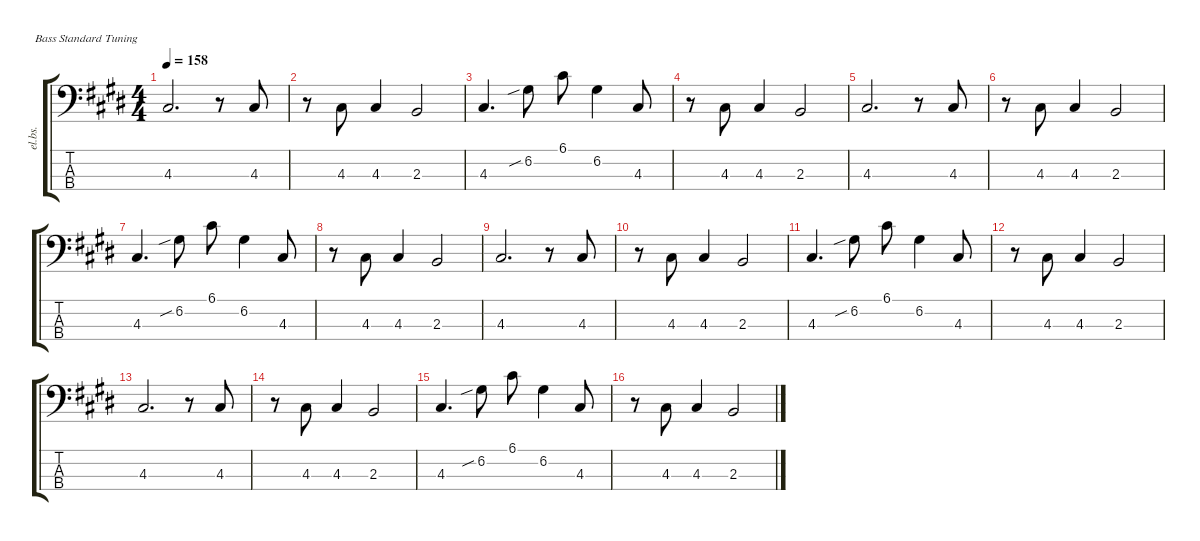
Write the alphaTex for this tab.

\defaultSystemsLayout 4
\hideDynamics
\bracketExtendMode groupsimilarinstruments
\otherSystemsTrackNameOrientation horizontal
\track ("Bass" "el.bs.") {instrument electricbassfinger}
\staff {score tabs}
\tuning (G2 D2 A1 E1)
\ts (4 4)
\beaming (8 2 2 2 2)
\tempo 158
\clef f4
\ks c#minor
4.3{acc #}.2{d dy f beam Up} r.8{beam Up} 4.3{acc #}.8{dy ff beam Up} |
r.8{beam Down} 4.3{acc #}.8{beam Up} 4.3{acc #}.4{beam Up} 2.3{acc forcenatural}.2{dy f beam Up} |
4.3{acc #}.4{d dy ff beam Up} 6.2{sib acc #}.8{dy f beam Down} 6.1{acc #}.8{beam Down} 6.2{acc #}.4{dy ff beam Down} 4.3{acc #}.8{beam Up} |
r.8{beam Down} 4.3{acc #}.8{beam Up} 4.3{acc #}.4{beam Up} 2.3{acc forcenatural}.2{beam Up} |
4.3{acc #}.2{d dy f beam Up} r.8{beam Up} 4.3{acc #}.8{dy ff beam Up} |
r.8{beam Down} 4.3{acc #}.8{beam Up} 4.3{acc #}.4{beam Up} 2.3{acc forcenatural}.2{dy f beam Up} |
4.3{acc #}.4{d dy ff beam Up} 6.2{sib acc #}.8{dy f beam Down} 6.1{acc #}.8{beam Down} 6.2{acc #}.4{dy ff beam Down} 4.3{acc #}.8{beam Up} |
r.8{beam Down} 4.3{acc #}.8{beam Up} 4.3{acc #}.4{beam Up} 2.3{acc forcenatural}.2{beam Up} |
4.3{acc #}.2{d dy f beam Up} r.8{beam Up} 4.3{acc #}.8{dy ff beam Up} |
r.8{beam Down} 4.3{acc #}.8{beam Up} 4.3{acc #}.4{beam Up} 2.3{acc forcenatural}.2{dy f beam Up} |
4.3{acc #}.4{d dy ff beam Up} 6.2{sib acc #}.8{dy f beam Down} 6.1{acc #}.8{beam Down} 6.2{acc #}.4{dy ff beam Down} 4.3{acc #}.8{beam Up} |
r.8{beam Down} 4.3{acc #}.8{beam Up} 4.3{acc #}.4{beam Up} 2.3{acc forcenatural}.2{beam Up} |
4.3{acc #}.2{d dy f beam Up} r.8{beam Up} 4.3{acc #}.8{dy ff beam Up} |
r.8{beam Down} 4.3{acc #}.8{beam Up} 4.3{acc #}.4{beam Up} 2.3{acc forcenatural}.2{dy f beam Up} |
4.3{acc #}.4{d dy ff beam Up} 6.2{sib acc #}.8{dy f beam Down} 6.1{acc #}.8{beam Down} 6.2{acc #}.4{dy ff beam Down} 4.3{acc #}.8{beam Up} |
r.8{beam Down} 4.3{acc #}.8{beam Up} 4.3{acc #}.4{beam Up} 2.3{acc forcenatural}.2{beam Up}
